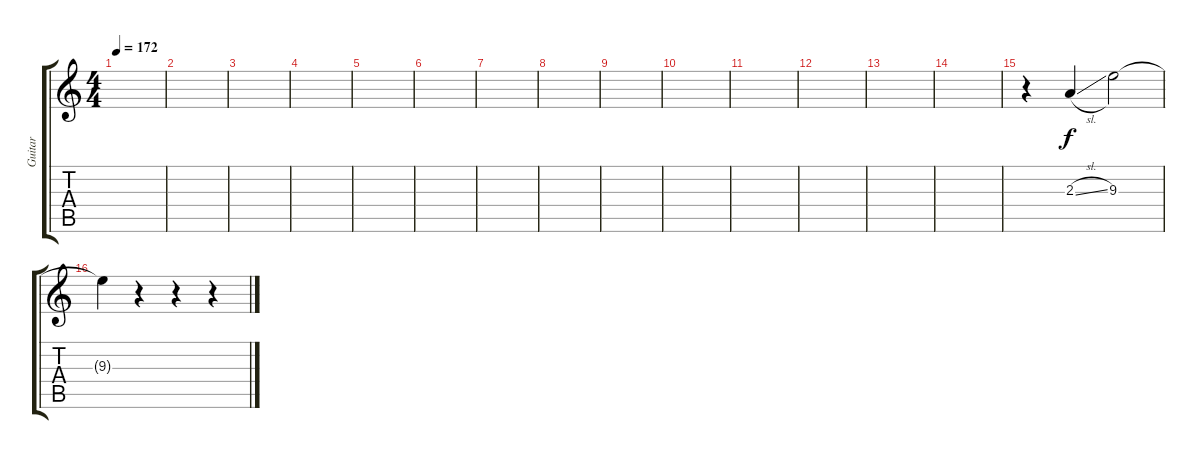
\track ("Guitar" "Guitar") {instrument distortionguitar}
\staff {score tabs}
\tuning (E4 B3 G3 D3 A2 D2) {hide}
\ts (4 4)
\tempo 172
\clef g2
\ks c
|
|
|
|
|
|
|
|
|
|
|
|
|
|
r.4 2.3{sl}.4{instrument electricguitarclean} 9.3.2 |
9.3{t}.4 r.4 r.4 r.4
